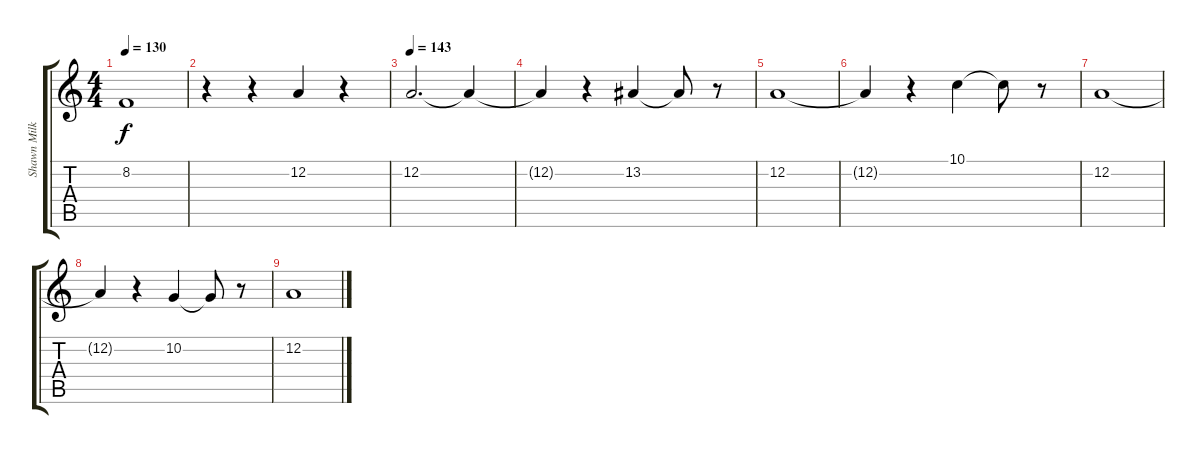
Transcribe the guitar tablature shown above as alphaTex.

\track ("Shawn Milke - Vocals" "Shawn Milk") {instrument altosax}
\staff {score tabs}
\tuning (D4 A3 F3 C3 G2 D2) {hide}
\ts (4 4)
\tempo 130
\clef g2
\ks c
8.2{t}.1{dy f} |
r.4 r.4 12.2.4 r.4 |
\tempo 143
12.2.2{d} 12.2{t}.4 |
12.2{t}.4 r.4 13.2.4 13.2{t}.8 r.8 |
12.2.1 |
12.2{t}.4 r.4 10.1.4 10.1{t}.8 r.8 |
12.2.1 |
12.2{t}.4 r.4 10.2.4 10.2{t}.8 r.8 |
12.2.1
